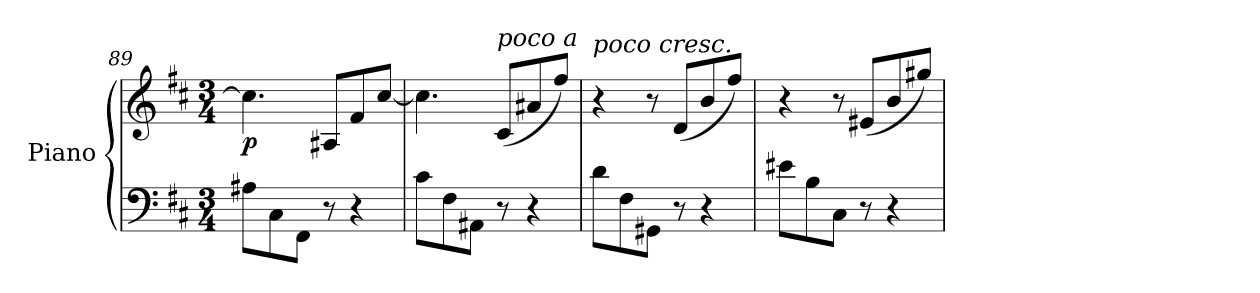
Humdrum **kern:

**kern	**kern	**dynam
*part1	*part1	*part1
*staff2	*staff1	*staff1/2
*I"Piano	*	*
*I'Pno	*	*
*clefF4	*clefG2	*
*k[f#c#]	*k[f#c#]	*
*M3/4	*M3/4	*
=89	=89	=89
!	!	!LO:DY:b
8A#X\L	4.cc#\]	p
8C#\	.	.
8FF#\J	.	.
8r	8A#X/L	.
4r	8f#/	.
.	[8cc#/J	.
=90	=90	=90
8c#\L	4.cc#\]	.
8F#\	.	.
8AA#X\J	.	.
!	!LO:TX:a:i:t=poco a	!
8r	(8c#/L	.
4r	8a#X/	.
.	8ff#/J)	.
!!LO:LB:g=z
=91	=91	=91
!	!LO:TX:a:i:t=poco cresc.	!
8d\L	4r	.
8F#\	.	.
8GG#X\J	8r	.
8r	(8d/L	.
4r	8b/	.
.	8ff#/J)	.
=92	=92	=92
8e#X\L	4r	.
8B\	.	.
8C#\J	8r	.
8r	(8e#X/L	.
4r	8b/	.
.	8gg#X/J)	.
=	=	=
*-	*-	*-
